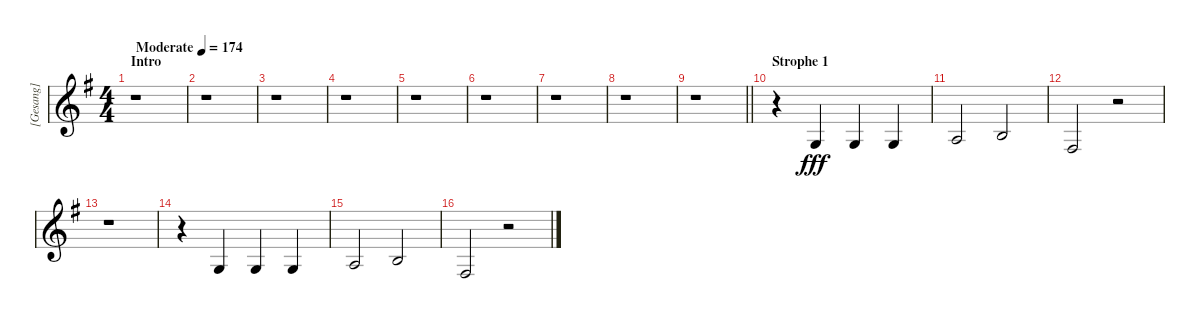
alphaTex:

\track ("[Gesang]" "[Gesang]") {instrument tenorsax}
\staff {score}
\tuning (E4 B3 G3 D3 A2 E2) {hide}
\ts (4 4)
\section ("" "Intro")
\tempo (174 "Moderate")
\clef g2
\ks g
r.1{dy fff instrument tenorsax} |
r.1 |
r.1 |
r.1 |
r.1 |
r.1 |
r.1 |
r.1 |
\barLineRight lightlight
r.1 |
\section ("" "Strophe 1")
r.4 0.3.4 0.3.4 0.3.4 |
2.3.2 4.3.2 |
4.4.2 r.2 |
r.1 |
r.4 0.3.4 0.3.4 0.3.4 |
2.3.2 4.3.2 |
4.4.2 r.2
